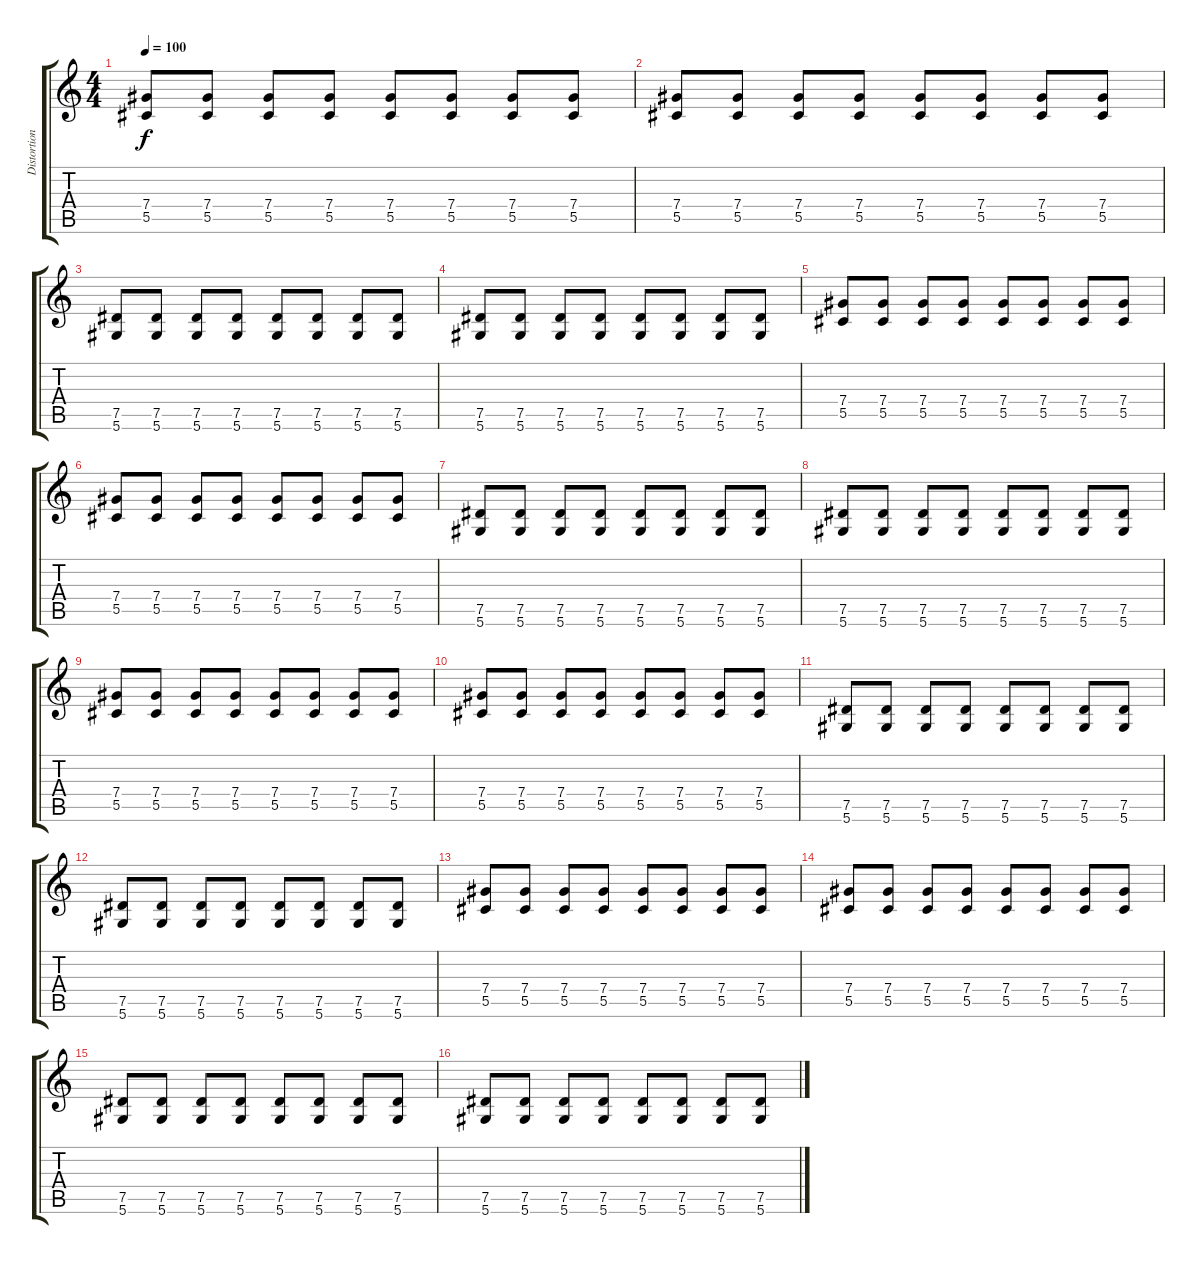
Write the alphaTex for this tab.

\track ("Distortion Guitar" "Distortion") {instrument distortionguitar}
\staff {score tabs}
\tuning (Eb4 Bb3 Gb3 Db3 Ab2 Eb2) {hide}
\ts (4 4)
\tempo 100
\clef g2
\ks c
(7.4 5.5).8{dy f} (7.4 5.5).8 (7.4 5.5).8 (7.4 5.5).8 (7.4 5.5).8 (7.4 5.5).8 (7.4 5.5).8 (7.4 5.5).8 |
(7.4 5.5).8 (7.4 5.5).8 (7.4 5.5).8 (7.4 5.5).8 (7.4 5.5).8 (7.4 5.5).8 (7.4 5.5).8 (7.4 5.5).8 |
(7.5 5.6).8 (7.5 5.6).8 (7.5 5.6).8 (7.5 5.6).8 (7.5 5.6).8 (7.5 5.6).8 (7.5 5.6).8 (7.5 5.6).8 |
(7.5 5.6).8 (7.5 5.6).8 (7.5 5.6).8 (7.5 5.6).8 (7.5 5.6).8 (7.5 5.6).8 (7.5 5.6).8 (7.5 5.6).8 |
(7.4 5.5).8 (7.4 5.5).8 (7.4 5.5).8 (7.4 5.5).8 (7.4 5.5).8 (7.4 5.5).8 (7.4 5.5).8 (7.4 5.5).8 |
(7.4 5.5).8 (7.4 5.5).8 (7.4 5.5).8 (7.4 5.5).8 (7.4 5.5).8 (7.4 5.5).8 (7.4 5.5).8 (7.4 5.5).8 |
(7.5 5.6).8 (7.5 5.6).8 (7.5 5.6).8 (7.5 5.6).8 (7.5 5.6).8 (7.5 5.6).8 (7.5 5.6).8 (7.5 5.6).8 |
(7.5 5.6).8 (7.5 5.6).8 (7.5 5.6).8 (7.5 5.6).8 (7.5 5.6).8 (7.5 5.6).8 (7.5 5.6).8 (7.5 5.6).8 |
(7.4 5.5).8 (7.4 5.5).8 (7.4 5.5).8 (7.4 5.5).8 (7.4 5.5).8 (7.4 5.5).8 (7.4 5.5).8 (7.4 5.5).8 |
(7.4 5.5).8 (7.4 5.5).8 (7.4 5.5).8 (7.4 5.5).8 (7.4 5.5).8 (7.4 5.5).8 (7.4 5.5).8 (7.4 5.5).8 |
(7.5 5.6).8 (7.5 5.6).8 (7.5 5.6).8 (7.5 5.6).8 (7.5 5.6).8 (7.5 5.6).8 (7.5 5.6).8 (7.5 5.6).8 |
(7.5 5.6).8 (7.5 5.6).8 (7.5 5.6).8 (7.5 5.6).8 (7.5 5.6).8 (7.5 5.6).8 (7.5 5.6).8 (7.5 5.6).8 |
(7.4 5.5).8 (7.4 5.5).8 (7.4 5.5).8 (7.4 5.5).8 (7.4 5.5).8 (7.4 5.5).8 (7.4 5.5).8 (7.4 5.5).8 |
(7.4 5.5).8 (7.4 5.5).8 (7.4 5.5).8 (7.4 5.5).8 (7.4 5.5).8 (7.4 5.5).8 (7.4 5.5).8 (7.4 5.5).8 |
(7.5 5.6).8 (7.5 5.6).8 (7.5 5.6).8 (7.5 5.6).8 (7.5 5.6).8 (7.5 5.6).8 (7.5 5.6).8 (7.5 5.6).8 |
(7.5 5.6).8 (7.5 5.6).8 (7.5 5.6).8 (7.5 5.6).8 (7.5 5.6).8 (7.5 5.6).8 (7.5 5.6).8 (7.5 5.6).8
